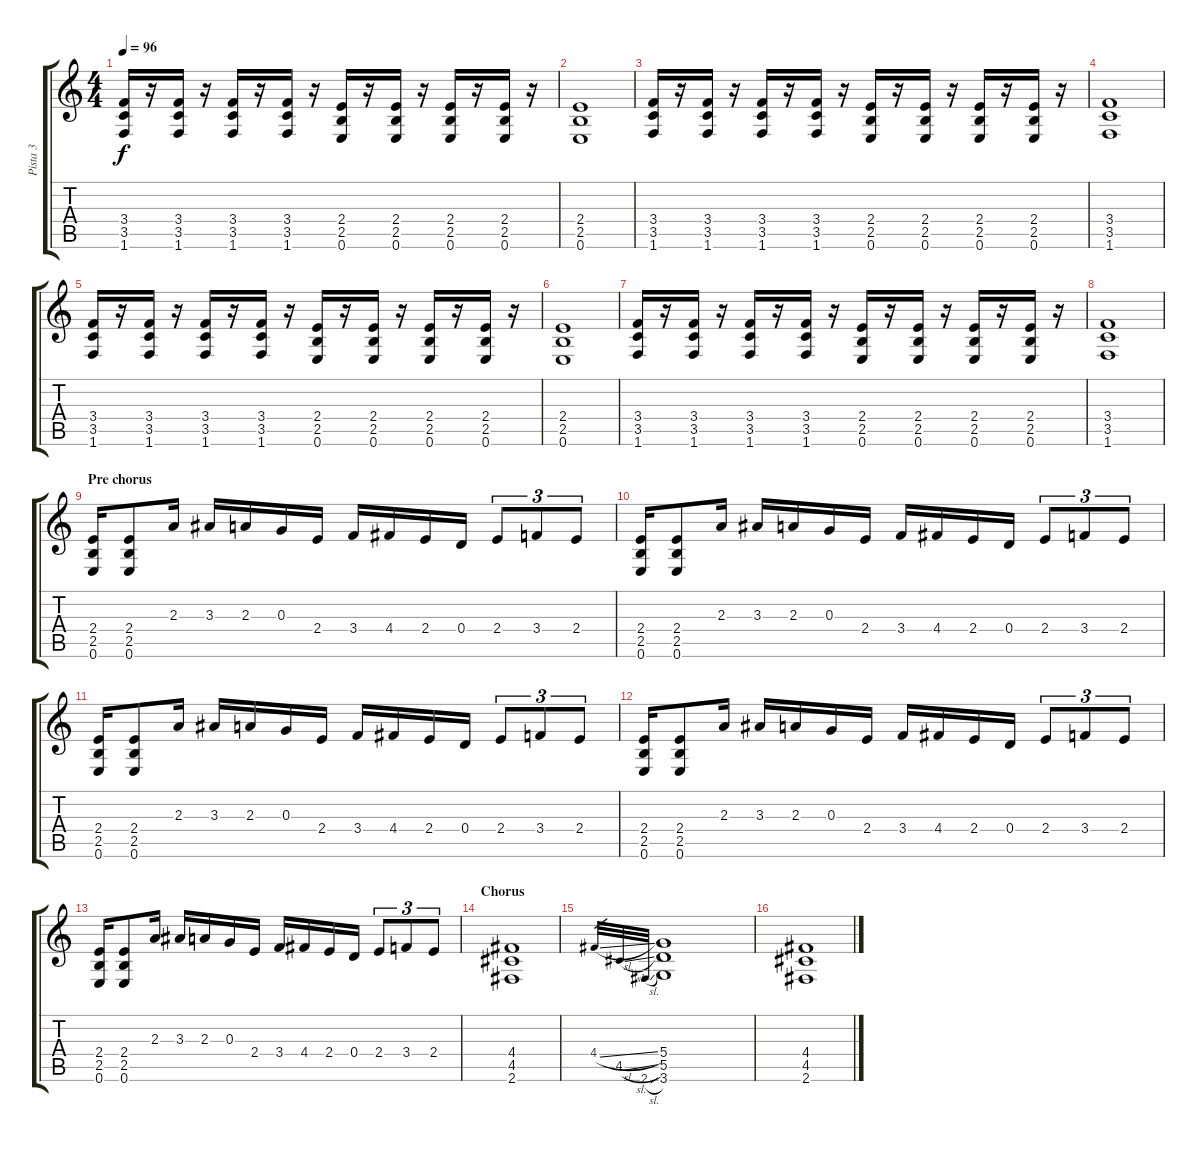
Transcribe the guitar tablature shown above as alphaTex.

\track ("Pista 3" "Pista 3") {instrument overdrivenguitar}
\staff {score tabs}
\tuning (E4 B3 G3 D3 A2 E2) {hide}
\ts (4 4)
\tempo 96
\clef g2
\ks c
(3.4 3.5 1.6).16{dy f} r.16 (3.4 3.5 1.6).16 r.16 (3.4 3.5 1.6).16 r.16 (3.4 3.5 1.6).16 r.16 (2.4 2.5 0.6).16 r.16 (2.4 2.5 0.6).16 r.16 (2.4 2.5 0.6).16 r.16 (2.4 2.5 0.6).16 r.16 |
(2.4 2.5 0.6).1 |
(3.4 3.5 1.6).16 r.16 (3.4 3.5 1.6).16 r.16 (3.4 3.5 1.6).16 r.16 (3.4 3.5 1.6).16 r.16 (2.4 2.5 0.6).16 r.16 (2.4 2.5 0.6).16 r.16 (2.4 2.5 0.6).16 r.16 (2.4 2.5 0.6).16 r.16 |
(3.4 3.5 1.6).1 |
(3.4 3.5 1.6).16 r.16 (3.4 3.5 1.6).16 r.16 (3.4 3.5 1.6).16 r.16 (3.4 3.5 1.6).16 r.16 (2.4 2.5 0.6).16 r.16 (2.4 2.5 0.6).16 r.16 (2.4 2.5 0.6).16 r.16 (2.4 2.5 0.6).16 r.16 |
(2.4 2.5 0.6).1 |
(3.4 3.5 1.6).16 r.16 (3.4 3.5 1.6).16 r.16 (3.4 3.5 1.6).16 r.16 (3.4 3.5 1.6).16 r.16 (2.4 2.5 0.6).16 r.16 (2.4 2.5 0.6).16 r.16 (2.4 2.5 0.6).16 r.16 (2.4 2.5 0.6).16 r.16 |
(3.4 3.5 1.6).1 |
\section ("" "Pre chorus")
(2.4 2.5 0.6).16 (2.4 2.5 0.6).8 2.3.16 3.3.16 2.3.16 0.3.16 2.4.16 3.4.16 4.4.16 2.4.16 0.4.16 2.4.8{tu (3 2)} 3.4.8{tu (3 2)} 2.4.8{tu (3 2)} |
(2.4 2.5 0.6).16 (2.4 2.5 0.6).8 2.3.16 3.3.16 2.3.16 0.3.16 2.4.16 3.4.16 4.4.16 2.4.16 0.4.16 2.4.8{tu (3 2)} 3.4.8{tu (3 2)} 2.4.8{tu (3 2)} |
(2.4 2.5 0.6).16 (2.4 2.5 0.6).8 2.3.16 3.3.16 2.3.16 0.3.16 2.4.16 3.4.16 4.4.16 2.4.16 0.4.16 2.4.8{tu (3 2)} 3.4.8{tu (3 2)} 2.4.8{tu (3 2)} |
(2.4 2.5 0.6).16 (2.4 2.5 0.6).8 2.3.16 3.3.16 2.3.16 0.3.16 2.4.16 3.4.16 4.4.16 2.4.16 0.4.16 2.4.8{tu (3 2)} 3.4.8{tu (3 2)} 2.4.8{tu (3 2)} |
(2.4 2.5 0.6).16 (2.4 2.5 0.6).8 2.3.16 3.3.16 2.3.16 0.3.16 2.4.16 3.4.16 4.4.16 2.4.16 0.4.16 2.4.8{tu (3 2)} 3.4.8{tu (3 2)} 2.4.8{tu (3 2)} |
\section ("" "Chorus ")
(4.4 4.5 2.6).1 |
4.4{sl}.32{gr} 4.5{sl}.32{gr} 2.6{sl}.32{gr} (5.4 5.5 3.6).1 |
(4.4 4.5 2.6).1
